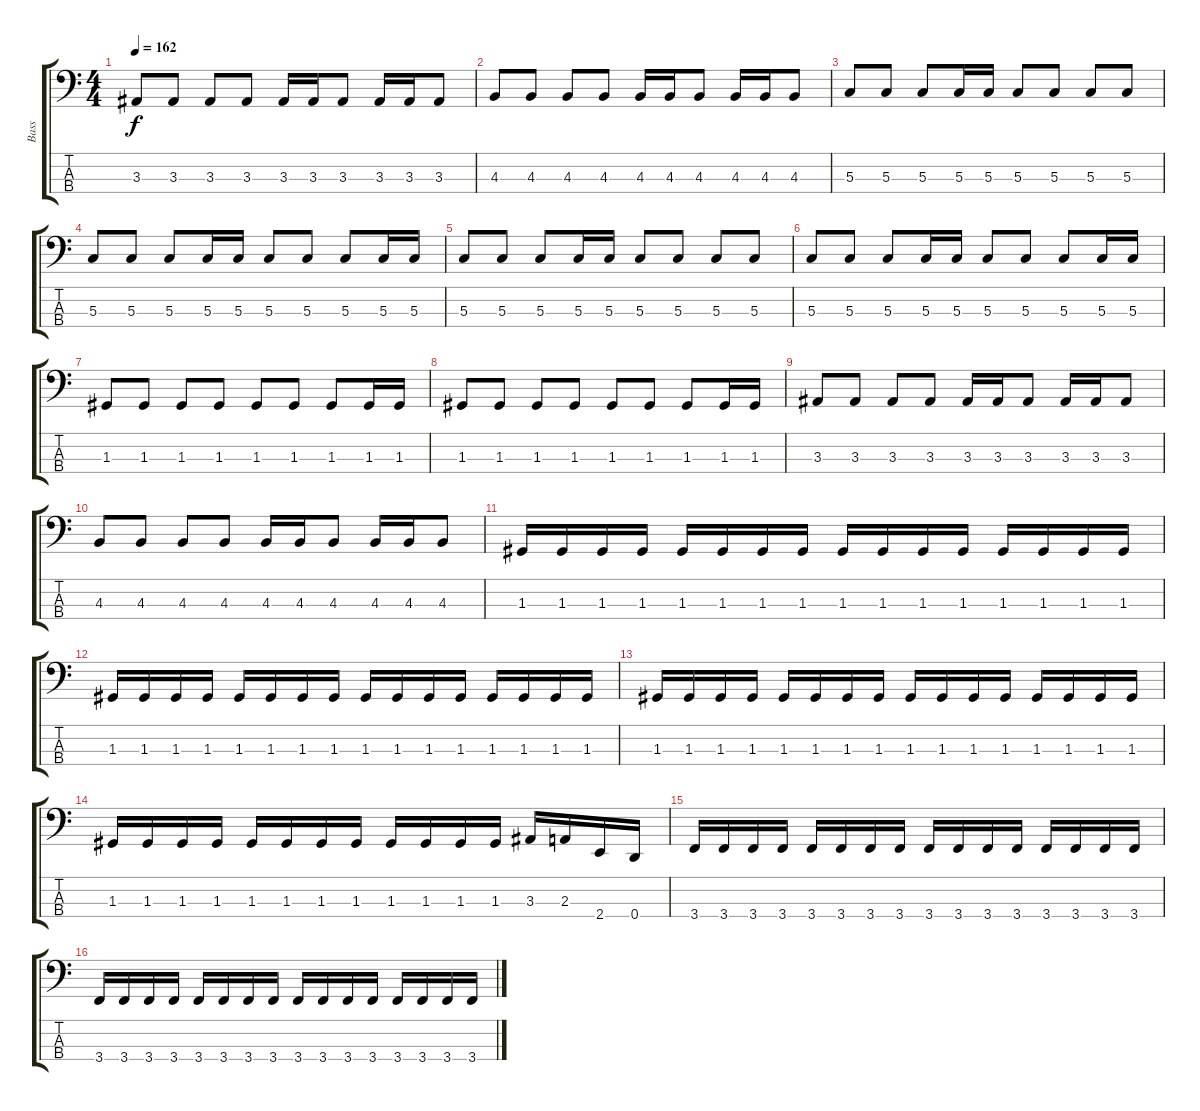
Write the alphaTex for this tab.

\track ("Bass" "Bass") {instrument electricbasspick}
\staff {score tabs}
\tuning (F2 C2 G1 D1) {hide}
\ts (4 4)
\tempo 162
\clef f4
\ks c
3.3.8{dy f} 3.3.8 3.3.8 3.3.8 3.3.16 3.3.16 3.3.8 3.3.16 3.3.16 3.3.8 |
4.3.8 4.3.8 4.3.8 4.3.8 4.3.16 4.3.16 4.3.8 4.3.16 4.3.16 4.3.8 |
5.3.8 5.3.8 5.3.8 5.3.16 5.3.16 5.3.8 5.3.8 5.3.8 5.3.8 |
5.3.8 5.3.8 5.3.8 5.3.16 5.3.16 5.3.8 5.3.8 5.3.8 5.3.16 5.3.16 |
5.3.8 5.3.8 5.3.8 5.3.16 5.3.16 5.3.8 5.3.8 5.3.8 5.3.8 |
5.3.8 5.3.8 5.3.8 5.3.16 5.3.16 5.3.8 5.3.8 5.3.8 5.3.16 5.3.16 |
1.3.8 1.3.8 1.3.8 1.3.8 1.3.8 1.3.8 1.3.8 1.3.16 1.3.16 |
1.3.8 1.3.8 1.3.8 1.3.8 1.3.8 1.3.8 1.3.8 1.3.16 1.3.16 |
3.3.8 3.3.8 3.3.8 3.3.8 3.3.16 3.3.16 3.3.8 3.3.16 3.3.16 3.3.8 |
4.3.8 4.3.8 4.3.8 4.3.8 4.3.16 4.3.16 4.3.8 4.3.16 4.3.16 4.3.8 |
1.3.16 1.3.16 1.3.16 1.3.16 1.3.16 1.3.16 1.3.16 1.3.16 1.3.16 1.3.16 1.3.16 1.3.16 1.3.16 1.3.16 1.3.16 1.3.16 |
1.3.16 1.3.16 1.3.16 1.3.16 1.3.16 1.3.16 1.3.16 1.3.16 1.3.16 1.3.16 1.3.16 1.3.16 1.3.16 1.3.16 1.3.16 1.3.16 |
1.3.16 1.3.16 1.3.16 1.3.16 1.3.16 1.3.16 1.3.16 1.3.16 1.3.16 1.3.16 1.3.16 1.3.16 1.3.16 1.3.16 1.3.16 1.3.16 |
1.3.16 1.3.16 1.3.16 1.3.16 1.3.16 1.3.16 1.3.16 1.3.16 1.3.16 1.3.16 1.3.16 1.3.16 3.3.16 2.3.16 2.4.16 0.4.16 |
3.4.16 3.4.16 3.4.16 3.4.16 3.4.16 3.4.16 3.4.16 3.4.16 3.4.16 3.4.16 3.4.16 3.4.16 3.4.16 3.4.16 3.4.16 3.4.16 |
3.4.16 3.4.16 3.4.16 3.4.16 3.4.16 3.4.16 3.4.16 3.4.16 3.4.16 3.4.16 3.4.16 3.4.16 3.4.16 3.4.16 3.4.16 3.4.16
